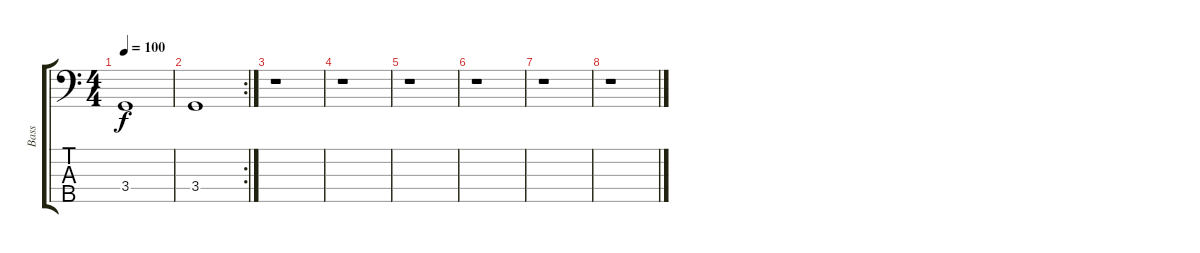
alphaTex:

\track ("Bass" "Bass") {instrument electricbassfinger}
\staff {score tabs}
\tuning (G2 D2 A1 E1 B0) {hide}
\ts (4 4)
\tempo 100
\clef f4
\ks c
3.4.1{dy f} |
\rc 2
3.4.1 |
r.1 |
r.1 |
r.1 |
r.1 |
r.1 |
r.1
